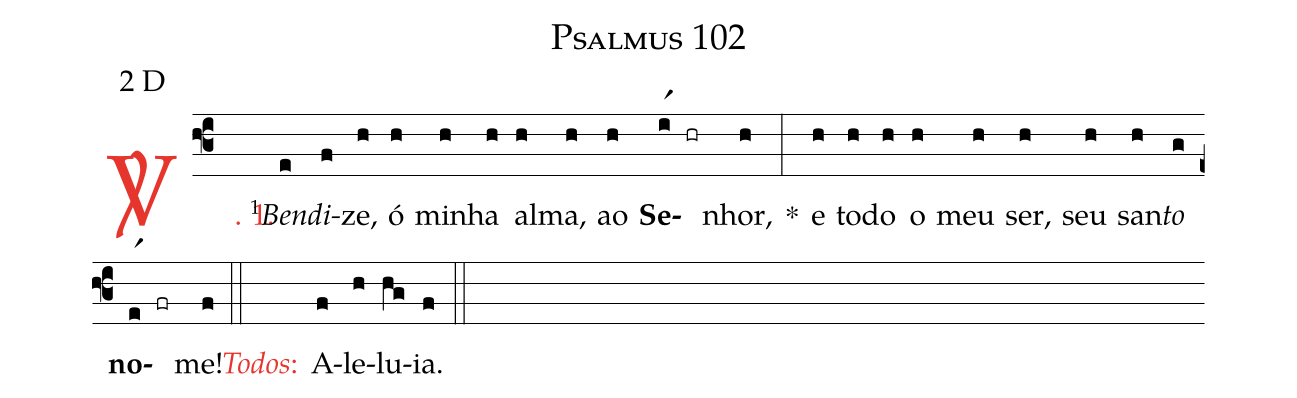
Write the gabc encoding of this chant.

name: Psalmus 102;
mode: 2;
mode-differentia: D;
%%
(f3)

<c><sp>V/</sp>. 1.</c>() <v>\VSup{1}</v><i>Ben</i>(e)<i>di</i>(f)ze,(h) ó(h) mi(h)nha(h) al(h)ma,(h) ao(h) <b>Se</b>(ir1)(hr)nhor,(h) *(:) e(h) to(h)do(h) o(h) meu(h) ser,(h) seu(h) san(h)<i>to</i>(g) <b>no</b>(er1)(fr)me!(f)

(::)

<nlba><c><i>Todos</i>:</c>() A</nlba>(f)le(h)lu(hg)ia.(f)

(::)
